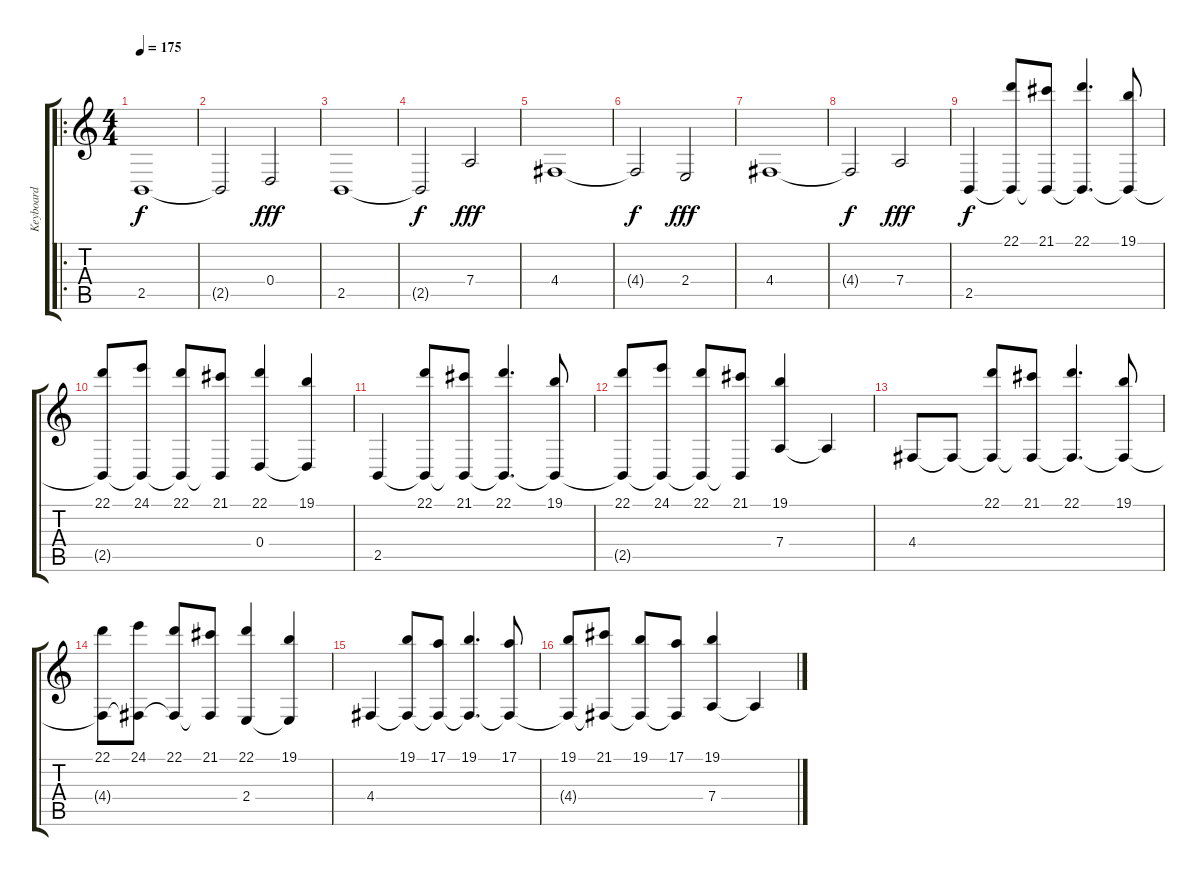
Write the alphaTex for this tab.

\track ("Keyboard" "Keyboard") {instrument tremolostrings}
\staff {score tabs}
\tuning (E4 B3 G3 D3 A2 E2) {hide}
\ro
\ts (4 4)
\tempo 175
\clef g2
\ks c
2.5.1{dy f instrument tremolostrings} |
2.5{t}.2 0.4.2{dy fff} |
2.5.1 |
2.5{t}.2{dy f} 7.4.2{dy fff} |
4.4.1 |
4.4{t}.2{dy f} 2.4.2{dy fff} |
4.4.1 |
4.4{t}.2{dy f} 7.4.2{dy fff} |
2.5.4{dy f} (22.1 2.5{t}).8{volume 13} (21.1 2.5{t}).8 (22.1 2.5{t}).4{d} (19.1 2.5{t}).8 |
(22.1 2.5{t}).8 (24.1 2.5{t}).8 (22.1 2.5{t}).8 (21.1 2.5{t}).8 (22.1 0.4).4 (19.1 0.4{t}).4 |
2.5.4 (22.1 2.5{t}).8 (21.1 2.5{t}).8 (22.1 2.5{t}).4{d} (19.1 2.5{t}).8 |
(22.1 2.5{t}).8 (24.1 2.5{t}).8 (22.1 2.5{t}).8 (21.1 2.5{t}).8 (19.1 7.4).4 7.4{t}.4 |
4.4.8 4.4{t}.8 (22.1 4.4{t}).8 (21.1 4.4{t}).8 (22.1 4.4{t}).4{d} (19.1 4.4{t}).8 |
(22.1 4.4{t}).8 (24.1 4.4{t}).8 (22.1 4.4{t}).8 (21.1 4.4{t}).8 (22.1 2.4).4 (19.1 2.4{t}).4 |
4.4.4 (19.1 4.4{t}).8 (17.1 4.4{t}).8 (19.1 4.4{t}).4{d} (17.1 4.4{t}).8 |
(19.1 4.4{t}).8 (21.1 4.4{t}).8 (19.1 4.4{t}).8 (17.1 4.4{t}).8 (19.1 7.4).4 7.4{t}.4
